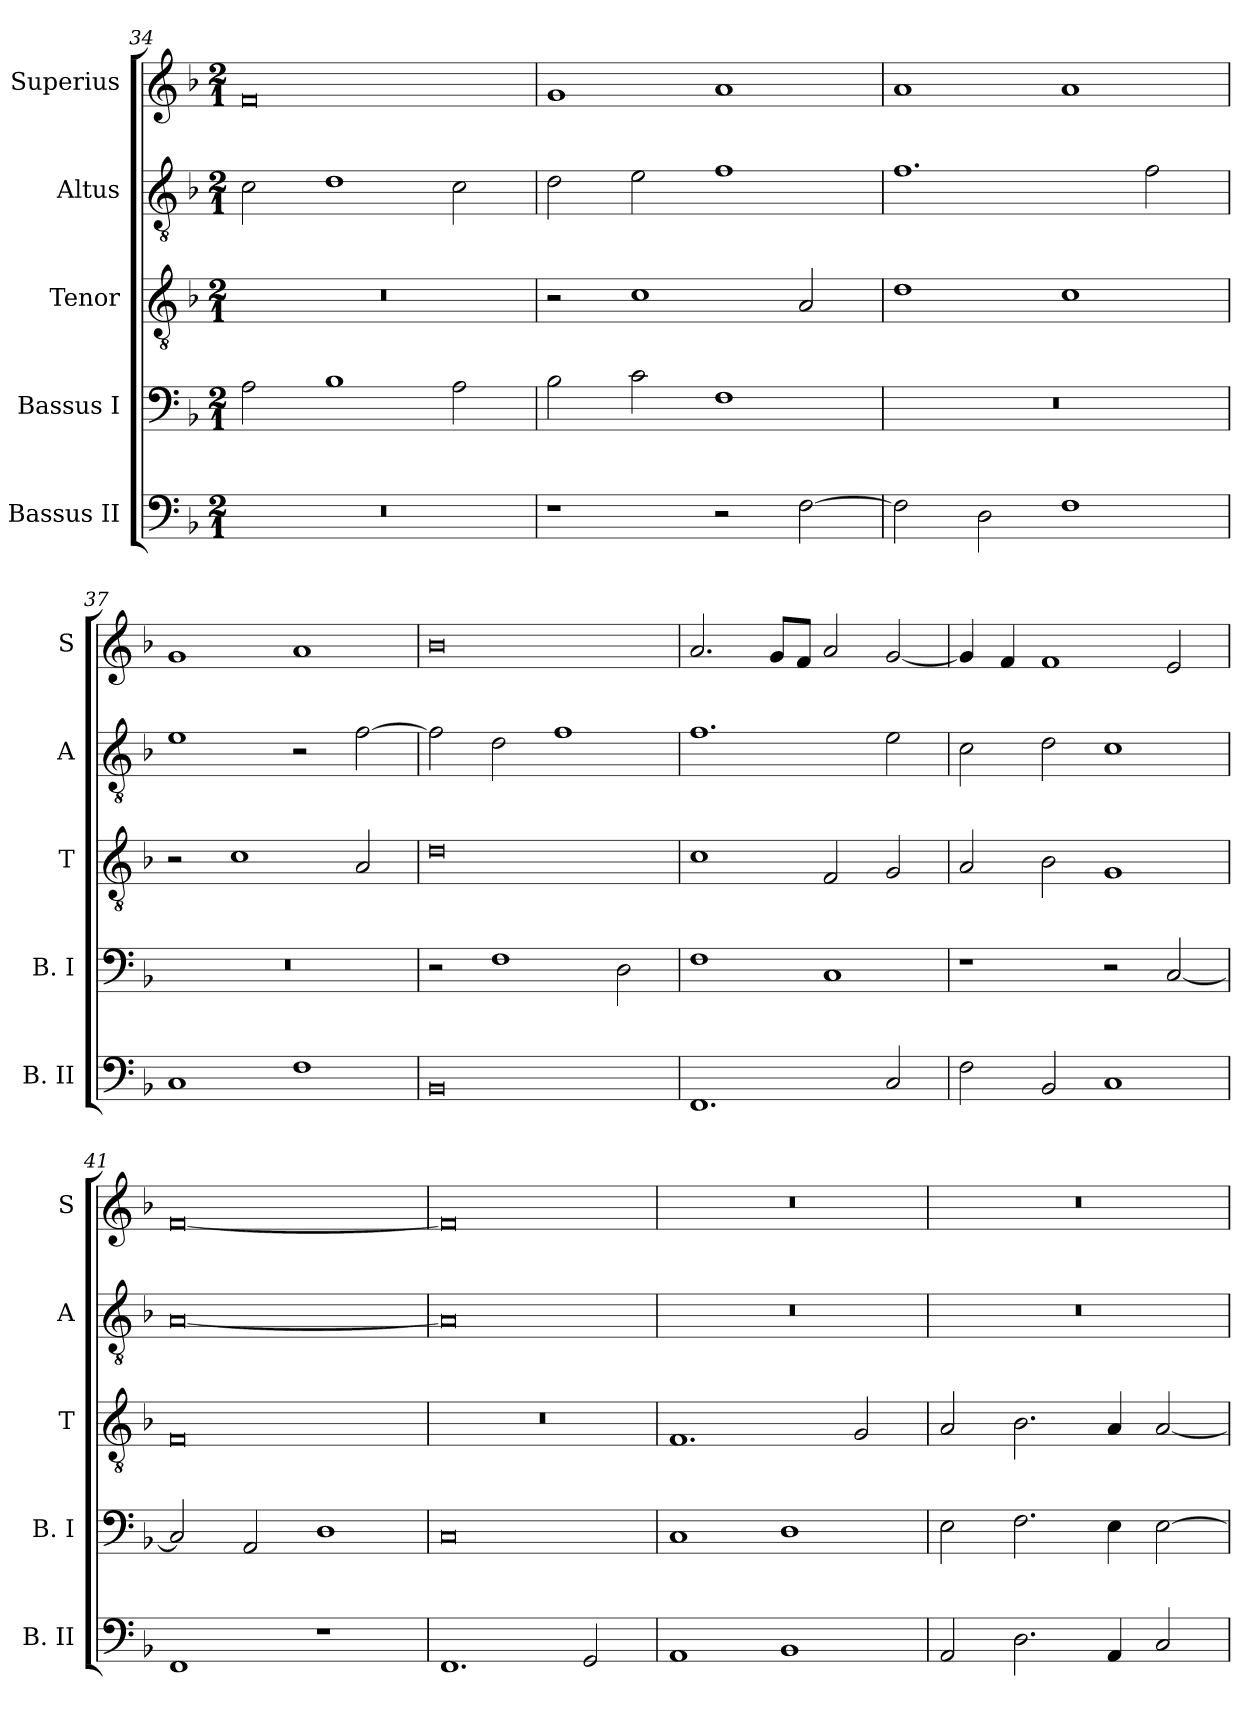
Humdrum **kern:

**kern	**kern	**kern	**kern	**kern
*part5	*part4	*part3	*part2	*part1
*staff5	*staff4	*staff3	*staff2	*staff1
*I"Bassus II	*I"Bassus I	*I"Tenor	*I"Altus	*I"Superius
*I'B. II	*I'B. I	*I'T	*I'A	*I'S
*clefF4	*clefF4	*clefGv2	*clefGv2	*clefG2
*k[b-]	*k[b-]	*k[b-]	*k[b-]	*k[b-]
*F:	*F:	*F:	*F:	*F:
*M2/1	*M2/1	*M2/1	*M2/1	*M2/1
=34	=34	=34	=34	=34
0r	2A	0r	2c	0f
.	1B-	.	1d	.
.	2A	.	2c	.
=35	=35	=35	=35	=35
1r	2B-	2r	2d	1g
.	2c	1c	2e	.
2r	1F	.	1f	1a
[2F	.	2A	.	.
=36	=36	=36	=36	=36
2F]	0r	1d	1.f	1a
2D	.	.	.	.
1F	.	1c	.	1a
.	.	.	2f	.
=37	=37	=37	=37	=37
1C	0r	2r	1e	1g
.	.	1c	.	.
1F	.	.	2r	1a
.	.	2A	[2f	.
=38	=38	=38	=38	=38
0BB-	2r	0d	2f]	0b-
.	1F	.	2d	.
.	.	.	1f	.
.	2D	.	.	.
=39	=39	=39	=39	=39
1.FF	1F	1c	1.f	2.a
.	.	.	.	8gL
.	.	.	.	8fJ
.	1C	2F	.	2a
2C	.	2G	2e	[2g
=40	=40	=40	=40	=40
2F	1r	2A	2c	4g]
.	.	.	.	4f
2BB-	.	2B-	2d	1f
1C	2r	1G	1c	.
.	[2C	.	.	2e
=41	=41	=41	=41	=41
1FF	2C]	0F	[0A	[0f
.	2AA	.	.	.
1r	1D	.	.	.
=42	=42	=42	=42	=42
1.FF	0C	0r	0A]	0f]
2GG	.	.	.	.
=43	=43	=43	=43	=43
1AA	1C	1.F	0r	0r
1BB-	1D	.	.	.
.	.	2G	.	.
=44	=44	=44	=44	=44
2AA	2E	2A	0r	0r
2.D	2.F	2.B-	.	.
4AA	4E	4A	.	.
2C	[2E	[2A	.	.
=	=	=	=	=
*-	*-	*-	*-	*-
